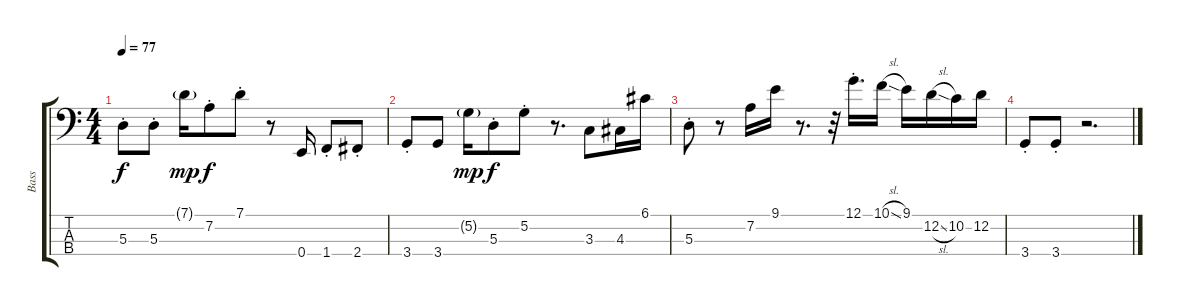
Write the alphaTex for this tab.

\track ("Bass" "Bass") {instrument electricbassfinger}
\staff {score tabs}
\tuning (G2 D2 A1 E1) {hide}
\ts (4 4)
\tempo 77
\clef f4
\ks c
5.3{st}.8{dy f} 5.3{st}.8 7.1{g}.16{dy mp} 7.2{st}.8{dy f} 7.1{st}.8 r.8 0.4.16 1.4{st}.8 2.4{st}.8 |
3.4{st}.8{volume 0} 3.4.8 5.2{g}.16{dy mp} 5.3{st}.8{dy f} 5.2{st}.8 r.8{d} 3.3.8 4.3.16 6.1.16 |
5.3{st}.8 r.8 7.2.16 9.1.16 r.8{d} r.32 12.1{st}.16{d} 10.1{sl}.16 9.1.16 12.2{sl}.16 10.2.16 12.2.16 |
3.4{st}.8 3.4{st}.8 r.2{d}
